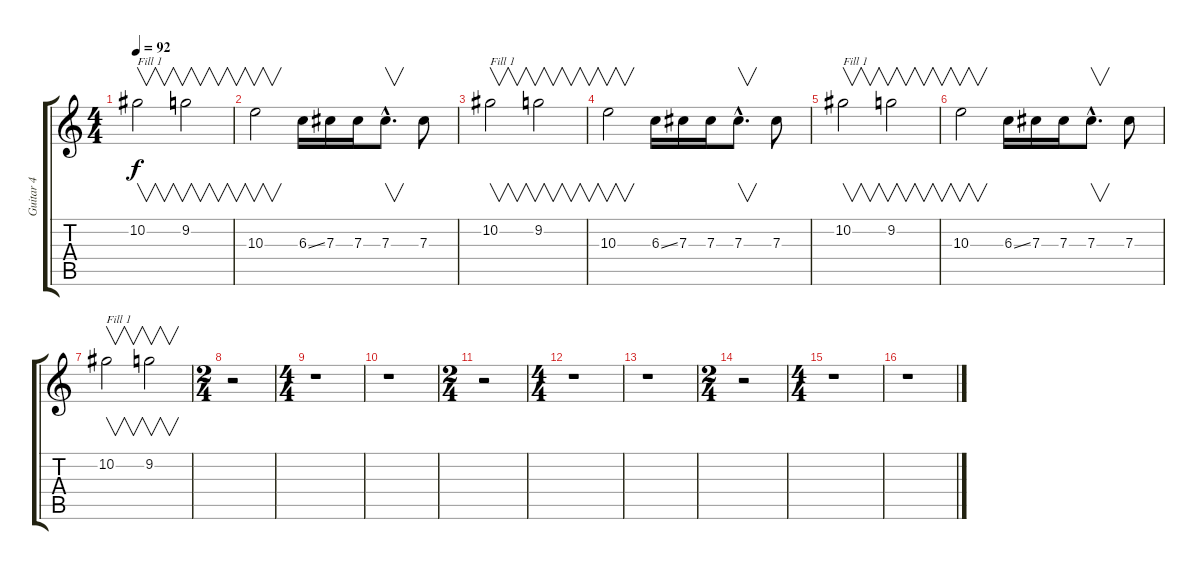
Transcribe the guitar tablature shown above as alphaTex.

\track ("Guitar 4" "Guitar 4") {instrument distortionguitar}
\staff {score tabs}
\tuning (Eb4 Bb3 Gb3 Db3 Ab2 Eb2) {hide}
\ts (4 4)
\tempo 92
\clef g2
\ks c
10.2.2{v txt "Fill 1" dy f} 9.2.2{v} |
10.3.2{v} 6.3{ss}.16 7.3.16 7.3.16 7.3{hac}.8{v d} 7.3.8 |
10.2.2{v txt "Fill 1"} 9.2.2{v} |
10.3.2{v} 6.3{ss}.16 7.3.16 7.3.16 7.3{hac}.8{v d} 7.3.8 |
10.2.2{v txt "Fill 1"} 9.2.2{v} |
10.3.2{v} 6.3{ss}.16 7.3.16 7.3.16 7.3{hac}.8{v d} 7.3.8 |
10.2.2{v txt "Fill 1"} 9.2.2{v} |
\ts (2 4)
r.2 |
\ts (4 4)
r.1 |
r.1 |
\ts (2 4)
r.2 |
\ts (4 4)
r.1 |
r.1 |
\ts (2 4)
r.2 |
\ts (4 4)
r.1 |
r.1
